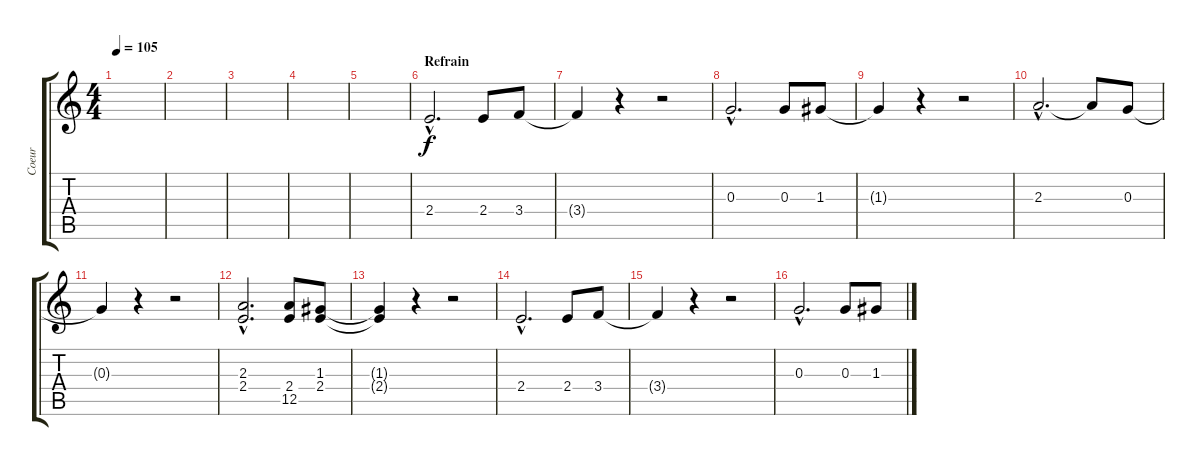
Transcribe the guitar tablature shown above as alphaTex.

\track ("Coeur" "Coeur") {instrument distortionguitar}
\staff {score tabs}
\tuning (E4 B3 G3 D3 A2 E2) {hide}
\ts (4 4)
\tempo 105
\clef g2
\ks c
|
|
|
|
|
\section ("" "Refrain")
2.4{hac}.2{d} 2.4.8 3.4.8 |
3.4{t}.4 r.4 r.2 |
0.3{hac}.2{d} 0.3.8 1.3.8 |
1.3{t}.4 r.4 r.2 |
2.3{hac}.2{d} 2.3{t}.8 0.3.8 |
0.3{t}.4 r.4 r.2 |
(2.3{hac} 2.4{hac}).2{d} (2.4 12.5).8 (1.3 2.4).8 |
(1.3{t} 2.4{t}).4 r.4 r.2 |
2.4{hac}.2{d} 2.4.8 3.4.8 |
3.4{t}.4 r.4 r.2 |
0.3{hac}.2{d} 0.3.8 1.3.8
